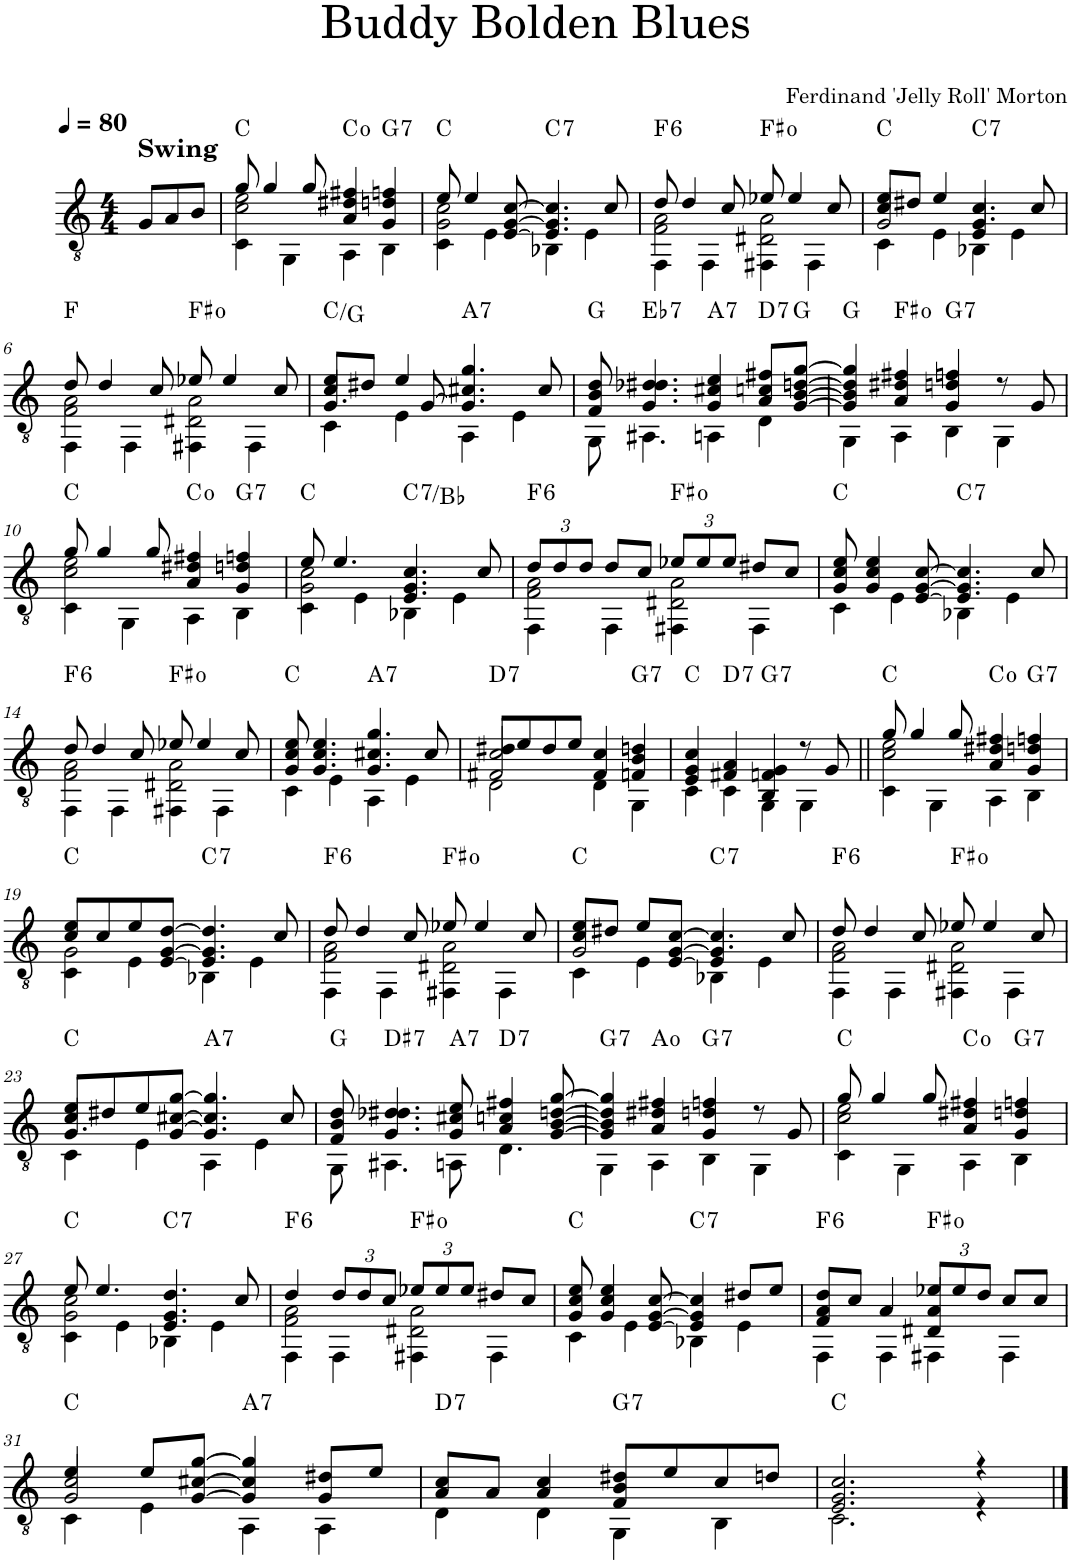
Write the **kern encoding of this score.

**kern	**harte
*part1	*part1
*staff1	*
*I"Classical Guitar	*
*clefGv2	*
*k[]	*
*C:	*
*M4/4	*
*MM80	*
=1	=1
!LO:TX:a:B:t=Swing	!
8G/L	.
8A/	.
8B/J	.
=2	=2
*^	*
*	*^	*
8g/	4C\	2c\ 2e\	C:maj
4g/	.	.	.
.	4GG\	.	.
8g/	.	.	.
4A/ 4d#X/ 4f#X/	4AA\	2ryy	C:dim
!	!	!	!LO:H:kt=7
4G/ 4dn/ 4fn/	4BB\	.	G:7
=3	=3	=3	=3
8e/	4C\	2G\ 2c\	C:maj
4e/	.	.	.
.	4E\	.	.
[8E/ [8G/ [8c/	.	.	.
!	!	!	!LO:H:kt=7
4.E/] 4.G/] 4.c/]	4BB-X\	2ryy	C:7
.	4E\	.	.
8c/	.	.	.
=4	=4	=4	=4
!	!	!	!LO:H:kt=6
8d/	4FF\	2F\ 2A\	F:maj6
4d/	.	.	.
.	4FF\	.	.
8c/	.	.	.
8e-X/	4FF#X\	2D#X\ 2A\	F#:dim
4e-/	.	.	.
.	4FF#\	.	.
8c/	.	.	.
=5	=5	=5	=5
8c/ 8e/L	4C\	2G/	C:maj
8d#X/J	.	.	.
4e/	4E\	.	.
!	!	!	!LO:H:kt=7
4.G/ 4.c/	4BB-X\	4E/	C:7
.	4E\	4ryy	.
8c/	.	.	.
!!LO:LB:g=z	!!	!!
=6	=6	=6	=6
8d/	4FF\	2F\ 2A\	F:maj
4d/	.	.	.
.	4FF\	.	.
8c/	.	.	.
8e-X/	4FF#X\	2D#X\ 2A\	F#:dim
4e-/	.	.	.
.	4FF#\	.	.
8c/	.	.	.
=7	=7	=7	=7
8c/ 8e/L	4C\	4.G/	C:maj/5
8d#X/J	.	.	.
4e/	4E\	.	.
.	.	[8G/	.
!	!	!	!LO:H:kt=7
4.c#X/ 4.g/	4AA\	4.G/]	A:7
.	4E\	.	.
8c#/	.	8ryy	.
*	*v	*v	*
=8	=8	=8
8F/ 8B/ 8d/	8GG\	G:maj
!	!	!LO:H:kt=7
4.G/ 4.d-X/ 4.d#X/	4.AA#X\	Eb:7
!	!	!LO:H:kt=7
4G/ 4c#X/ 4e/	4AAn\	A:7
!	!	!LO:H:kt=7
8A/ 8cn/ 8f#X/L	4D\	D:7
[8G/ [8B/ [8dn/ [8g/J	.	G:maj
=9	=9	=9
4G/] 4B/] 4d/] 4g/]	4GG\	G:maj
4A/ 4d#X/ 4f#X/	4AA\	F#:dim
!	!	!LO:H:kt=7
4G/ 4dn/ 4fn/	4BB\	G:7
8r	4GG\	.
8G/	.	.
!!LO:LB:g=z	!!
=10	=10	=10
*	*^	*
8g/	4C\	2c\ 2e\	C:maj
4g/	.	.	.
.	4GG\	.	.
8g/	.	.	.
4A/ 4d#X/ 4f#X/	4AA\	2ryy	C:dim
!	!	!	!LO:H:kt=7
4G/ 4dn/ 4fn/	4BB\	.	G:7
=11	=11	=11	=11
8e/	4C\	2G\ 2c\	C:maj
4.e/	.	.	.
.	4E\	.	.
!	!	!	!LO:H:kt=7
4.E/ 4.G/ 4.c/	4BB-X\	2ryy	C:7/b7
.	4E\	.	.
8c/	.	.	.
=12	=12	=12	=12
*Xbrackettup	*	*	*
!	!	!	!LO:H:kt=6
12d/L	4FF\	2F\ 2A\	F:maj6
12d/	.	.	.
12d/J	.	.	.
8d/L	4FF\	.	.
8c/J	.	.	.
12e-X/L	4FF#X\	2D#X\ 2A\	F#:dim
12e-/	.	.	.
12e-/J	.	.	.
8d#X/L	4FF#\	.	.
8c/J	.	.	.
*	*v	*v	*
=13	=13	=13
8G/ 8c/ 8e/	4C\	C:maj
4G/ 4c/ 4e/	.	.
.	4E\	.
[8E/ [8G/ [8c/	.	.
!	!	!LO:H:kt=7
4.E/] 4.G/] 4.c/]	4BB-X\	C:7
.	4E\	.
8c/	.	.
!!LO:LB:g=z	!!
=14	=14	=14
*	*^	*
!	!	!	!LO:H:kt=6
8d/	4FF\	2F\ 2A\	F:maj6
4d/	.	.	.
.	4FF\	.	.
8c/	.	.	.
8e-X/	4FF#X\	2D#X\ 2A\	F#:dim
4e-/	.	.	.
.	4FF#\	.	.
8c/	.	.	.
*	*v	*v	*
=15	=15	=15
8G/ 8c/ 8e/	4C\	C:maj
4.G/ 4.c/ 4.e/	.	.
.	4E\	.
!	!	!LO:H:kt=7
4.G/ 4.c#X/ 4.g/	4AA\	A:7
.	4E\	.
8c#/	.	.
=16	=16	=16
*	*^	*
!	!	!	!LO:H:kt=7
8d#X/L	2D\	2F#X/ 2c/	D:7
8e/	.	.	.
8d#/	.	.	.
8e/J	.	.	.
4F#/ 4c/	4D\	2ryy	.
!	!	!	!LO:H:kt=7
4Fn/ 4B/ 4dn/	4GG\	.	G:7
*	*v	*v	*
=17	=17	=17
4E/ 4G/ 4c/	4C\	C:maj
!	!	!LO:H:kt=7
4F#X/ 4A/	4C\	D:7
!	!	!LO:H:kt=7
4BB/ 4Fn/ 4G/	4GG\	G:7
8r	4GG\	.
8G/	.	.
=18||	=18||	=18||
*	*^	*
8g/	4C\	2c\ 2e\	C:maj
4g/	.	.	.
.	4GG\	.	.
8g/	.	.	.
4A/ 4d#X/ 4f#X/	4AA\	2ryy	C:dim
!	!	!	!LO:H:kt=7
4G/ 4dn/ 4fn/	4BB\	.	G:7
!!LO:LB:g=z	!!	!!
=19	=19	=19	=19
8c/ 8e/L	4C\	2G\	C:maj
8c/	.	.	.
8e/	4E\	.	.
[8E/ [8G/ [8d/J	.	.	.
!	!	!	!LO:H:kt=7
4.E/] 4.G/] 4.d/]	4BB-X\	2ryy	C:7
.	4E\	.	.
8c/	.	.	.
=20	=20	=20	=20
!	!	!	!LO:H:kt=6
8d/	4FF\	2F\ 2A\	F:maj6
4d/	.	.	.
.	4FF\	.	.
8c/	.	.	.
8e-X/	4FF#X\	2D#X\ 2A\	F#:dim
4e-/	.	.	.
.	4FF#\	.	.
8c/	.	.	.
=21	=21	=21	=21
8c/ 8e/L	4C\	2G/	C:maj
8d#X/J	.	.	.
8e/L	4E\	.	.
[8E/ [8G/ [8c/J	.	.	.
!	!	!	!LO:H:kt=7
4.G/] 4.c/]	4BB-X\	4E/]	C:7
.	4E\	4ryy	.
8c/	.	.	.
=22	=22	=22	=22
!	!	!	!LO:H:kt=6
8d/	4FF\	2F\ 2A\	F:maj6
4d/	.	.	.
.	4FF\	.	.
8c/	.	.	.
8e-X/	4FF#X\	2D#X\ 2A\	F#:dim
4e-/	.	.	.
.	4FF#\	.	.
8c/	.	.	.
!!LO:LB:g=z	!!	!!
=23	=23	=23	=23
8c/ 8e/L	4C\	4.G/	C:maj
8d#X/	.	.	.
8e/	4E\	.	.
[8c#X/ [8g/J	.	[8G/	.
!	!	!	!LO:H:kt=7
4.c#/] 4.g/]	4AA\	4.G/]	A:7
.	4E\	.	.
8c#/	.	8ryy	.
*	*v	*v	*
=24	=24	=24
8F/ 8B/ 8d/	8GG\	G:maj
!	!	!LO:H:kt=7
4.G/ 4.d-X/ 4.d#X/	4.AA#X\	D#:7
!	!	!LO:H:kt=7
8G/ 8c#X/ 8e/	8AAn\	A:7
!	!	!LO:H:kt=7
4A/ 4cn/ 4f#X/	4.D\	D:7
[8G/ [8B/ [8dn/ [8g/	.	.
=25	=25	=25
!	!	!LO:H:kt=7
4G/] 4B/] 4d/] 4g/]	4GG\	G:7
4A/ 4d#X/ 4f#X/	4AA\	A:dim
!	!	!LO:H:kt=7
4G/ 4dn/ 4fn/	4BB\	G:7
8r	4GG\	.
8G/	.	.
=26	=26	=26
*	*^	*
8g/	4C\	2c\ 2e\	C:maj
4g/	.	.	.
.	4GG\	.	.
8g/	.	.	.
4A/ 4d#X/ 4f#X/	4AA\	2ryy	C:dim
!	!	!	!LO:H:kt=7
4G/ 4dn/ 4fn/	4BB\	.	G:7
!!LO:LB:g=z	!!	!!
=27	=27	=27	=27
8e/	4C\	2G\ 2c\	C:maj
4.e/	.	.	.
.	4E\	.	.
!	!	!	!LO:H:kt=7
4.E/ 4.G/ 4.d/	4BB-X\	2ryy	C:7
.	4E\	.	.
8c/	.	.	.
=28	=28	=28	=28
!	!	!	!LO:H:kt=6
4d/	4FF\	2F\ 2A\	F:maj6
12d/L	4FF\	.	.
12d/	.	.	.
12c/J	.	.	.
12e-X/L	4FF#X\	2D#X\ 2A\	F#:dim
12e-/	.	.	.
12e-/J	.	.	.
8d#X/L	4FF#\	.	.
8c/J	.	.	.
*	*v	*v	*
=29	=29	=29
8G/ 8c/ 8e/	4C\	C:maj
4G/ 4c/ 4e/	.	.
.	4E\	.
[8E/ [8G/ [8c/	.	.
!	!	!LO:H:kt=7
4E/] 4G/] 4c/]	4BB-X\	C:7
8d#X/L	4E\	.
8e/J	.	.
=30	=30	=30
*	*^	*
!	!	!	!LO:H:kt=6
8F/ 8A/ 8d/L	4FF\	2ryy	F:maj6
8c/J	.	.	.
4A/	4FF\	.	.
12e-X/L	4FF#X\	4D#X/ 4A/	F#:dim
12e-/	.	.	.
12d/J	.	.	.
8c/L	4FF#\	4ryy	.
8c/J	.	.	.
!!LO:LB:g=z	!!	!!
=31	=31	=31	=31
4e/	4C\	2G/ 2c/	C:maj
8e/L	4E\	.	.
[8G/ [8c#X/ [8g/J	.	.	.
!	!	!	!LO:H:kt=7
4G/] 4c#/] 4g/]	4AA\	2ryy	A:7
8G/ 8d#X/L	4AA\	.	.
8e/J	.	.	.
*	*v	*v	*
=32	=32	=32
!	!	!LO:H:kt=7
8A/ 8c/L	4D\	D:7
8A/J	.	.
4A/ 4c/	4D\	.
!	!	!LO:H:kt=7
8F/ 8B/ 8d#X/L	4GG\	G:7
8e/	.	.
8c/	4BB\	.
8dn/J	.	.
=33	=33	=33
2.E/ 2.G/ 2.c/	2.C\	C:maj
4r	4r	.
*v	*v	*
==	==
*-	*-
